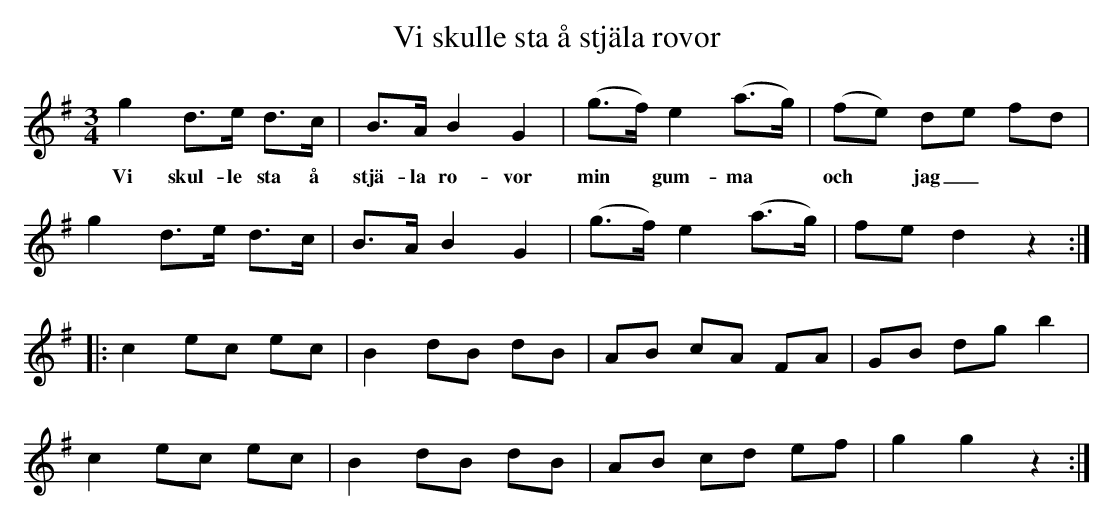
X:1
T:Vi skulle sta å stjäla rovor
M:3/4
L:1/8
K:G
g2 d>e d>c | B>A B2 G2 | (g>f) e2 (a>g) | (fe) de fd |
w: Vi skul-le sta å | stjä-la ro-vor min ~ gum-ma ~ | och ~ jag _
g2 d>e d>c | B>A B2 G2 | (g>f) e2 (a>g) | fe d2 z2 ::
c2 ec ec | B2 dB dB | AB cA FA | GB dg b2 |
c2 ec ec | B2 dB dB | AB cd ef | g2 g2 z2 :|
